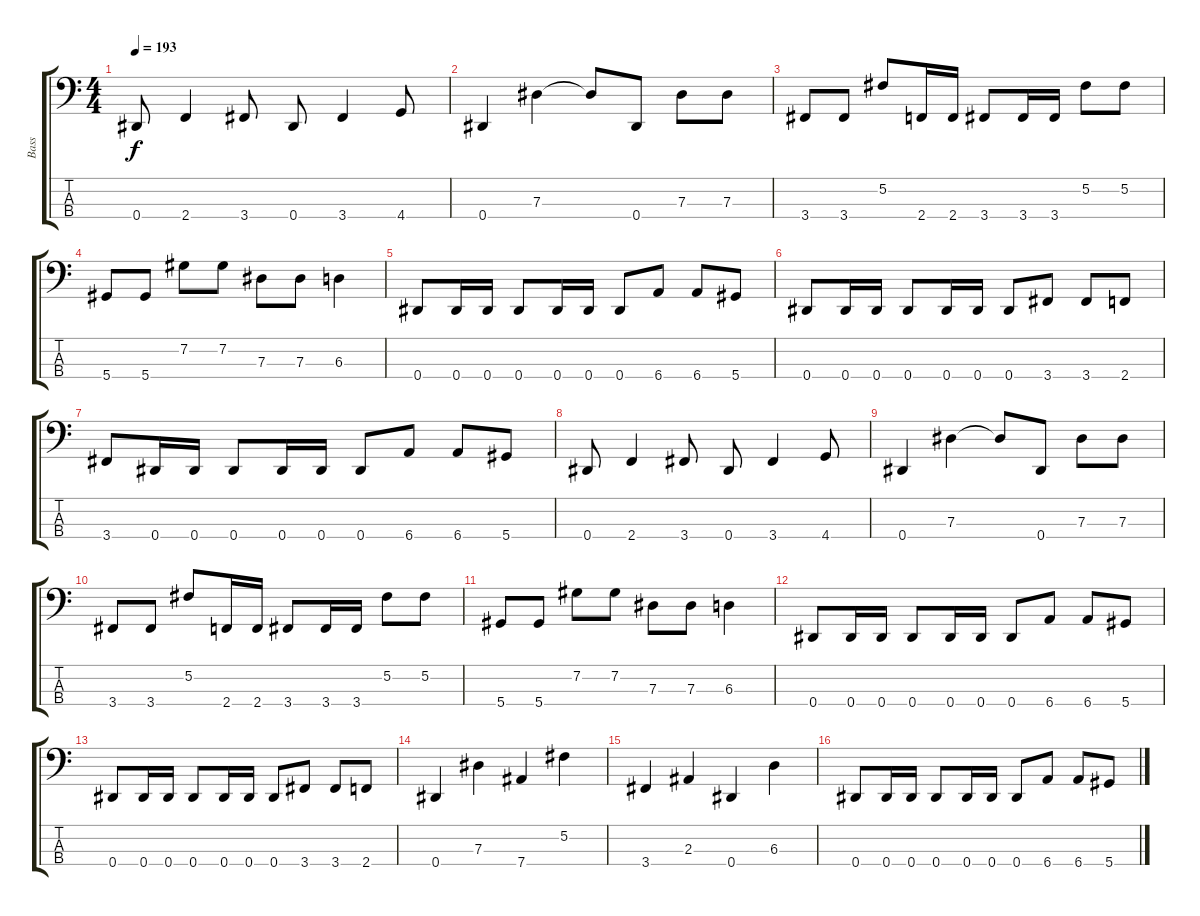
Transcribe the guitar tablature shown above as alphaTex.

\track ("Bass" "Bass") {instrument slapbass1}
\staff {score tabs}
\tuning (Gb2 Db2 Ab1 Eb1) {hide}
\ts (4 4)
\tempo 193
\clef f4
\ks c
0.4.8{dy f} 2.4.4 3.4.8 0.4.8 3.4.4 4.4.8 |
0.4.4 7.3.4 7.3{t}.8 0.4.8 7.3.8 7.3.8 |
3.4.8 3.4.8 5.2.8 2.4.16 2.4.16 3.4.8 3.4.16 3.4.16 5.2.8 5.2.8 |
5.4.8 5.4.8 7.2.8 7.2.8 7.3.8 7.3.8 6.3.4 |
0.4.8 0.4.16 0.4.16 0.4.8 0.4.16 0.4.16 0.4.8 6.4.8 6.4.8 5.4.8 |
0.4.8 0.4.16 0.4.16 0.4.8 0.4.16 0.4.16 0.4.8 3.4.8 3.4.8 2.4.8 |
3.4.8 0.4.16 0.4.16 0.4.8 0.4.16 0.4.16 0.4.8 6.4.8 6.4.8 5.4.8 |
0.4.8 2.4.4 3.4.8 0.4.8 3.4.4 4.4.8 |
0.4.4 7.3.4 7.3{t}.8 0.4.8 7.3.8 7.3.8 |
3.4.8 3.4.8 5.2.8 2.4.16 2.4.16 3.4.8 3.4.16 3.4.16 5.2.8 5.2.8 |
5.4.8 5.4.8 7.2.8 7.2.8 7.3.8 7.3.8 6.3.4 |
0.4.8 0.4.16 0.4.16 0.4.8 0.4.16 0.4.16 0.4.8 6.4.8 6.4.8 5.4.8 |
0.4.8 0.4.16 0.4.16 0.4.8 0.4.16 0.4.16 0.4.8 3.4.8 3.4.8 2.4.8 |
0.4.4 7.3.4 7.4.4 5.2.4 |
3.4.4 2.3.4 0.4.4 6.3.4 |
0.4.8 0.4.16 0.4.16 0.4.8 0.4.16 0.4.16 0.4.8 6.4.8 6.4.8 5.4.8
